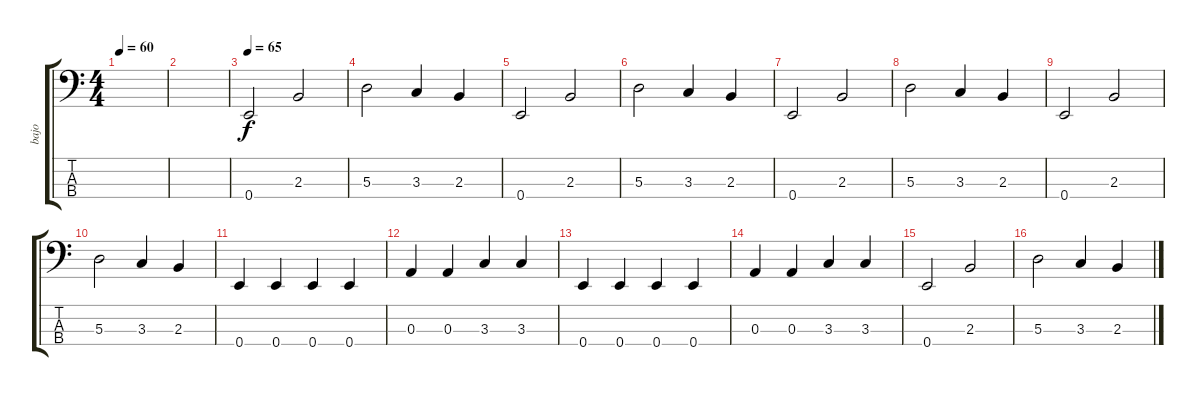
\track ("bajo" "bajo") {instrument electricbassfinger}
\staff {score tabs}
\tuning (G2 D2 A1 E1) {hide}
\ts (4 4)
\tempo 60
\clef f4
\ks c
|
|
\tempo 65
0.4.2 2.3.2 |
5.3.2 3.3.4 2.3.4 |
0.4.2 2.3.2 |
5.3.2 3.3.4 2.3.4 |
0.4.2 2.3.2 |
5.3.2 3.3.4 2.3.4 |
0.4.2 2.3.2 |
5.3.2 3.3.4 2.3.4 |
0.4.4 0.4.4 0.4.4 0.4.4 |
0.3.4 0.3.4 3.3.4 3.3.4 |
0.4.4 0.4.4 0.4.4 0.4.4 |
0.3.4 0.3.4 3.3.4 3.3.4 |
0.4.2 2.3.2 |
5.3.2 3.3.4 2.3.4
